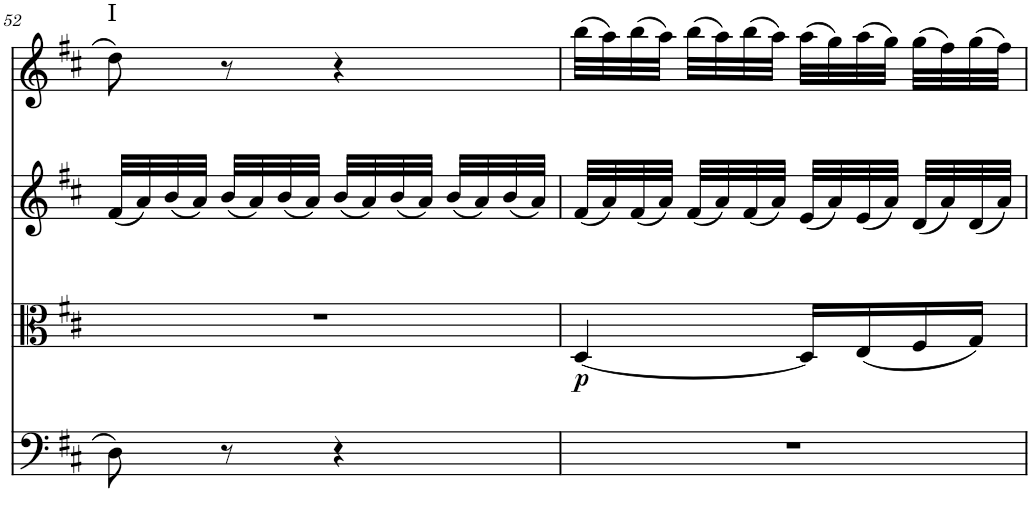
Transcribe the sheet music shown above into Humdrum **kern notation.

**kern	**kern	**dynam	**kern	**kern	**harte
*part4	*part3	*part3	*part2	*part1	*part1
*staff4	*staff3	*staff3	*staff2	*staff1	*
*I"Violoncello	*I"Viola	*	*I"Violin 2	*I"Violin 1	*
*I'Vc	*I'Vla	*	*I'Vln	*I'Vln	*
!!LO:PB:g=z
*clefF4	*clefC3	*	*clefG2	*clefG2	*
*k[f#c#]	*k[f#c#]	*	*k[f#c#]	*k[f#c#]	*
*D:	*D:	*	*D:	*D:	*
*M2/4	*M2/4	*	*M2/4	*M2/4	*
=52	=52	=52	=52	=52	=52
!	!	!	!	!	!LO:H:kt=I
8D\	2r	.	(32f#/LLL	8dd\	N
.	.	.	32a/)	.	.
.	.	.	(32b/	.	.
.	.	.	32a/JJJ)	.	.
8r	.	.	(32b/LLL	8r	.
.	.	.	32a/)	.	.
.	.	.	(32b/	.	.
.	.	.	32a/JJJ)	.	.
4r	.	.	(32b/LLL	4r	.
.	.	.	32a/)	.	.
.	.	.	(32b/	.	.
.	.	.	32a/JJJ)	.	.
.	.	.	(32b/LLL	.	.
.	.	.	32a/)	.	.
.	.	.	(32b/	.	.
.	.	.	32a/JJJ)	.	.
=53	=53	=53	=53	=53	=53
!	!	!LO:DY:b	!	!	!
2r	[4D/	p	(32f#/LLL	(32bb\LLL	.
.	.	.	32a/)	32aa\)	.
.	.	.	(32f#/	(32bb\	.
.	.	.	32a/JJJ)	32aa\JJJ)	.
.	.	.	(32f#/LLL	(32bb\LLL	.
.	.	.	32a/)	32aa\)	.
.	.	.	(32f#/	(32bb\	.
.	.	.	32a/JJJ)	32aa\JJJ)	.
.	16D/LL]	.	(32e/LLL	(32aa\LLL	.
.	.	.	32a/)	32gg\)	.
.	(16E/	.	(32e/	(32aa\	.
.	.	.	32a/JJJ)	32gg\JJJ)	.
.	16F#/	.	(32d/LLL	(32gg\LLL	.
.	.	.	32a/)	32ff#\)	.
.	16G/JJ)	.	(32d/	(32gg\	.
.	.	.	32a/JJJ)	32ff#\JJJ)	.
=	=	=	=	=	=
*-	*-	*-	*-	*-	*-
